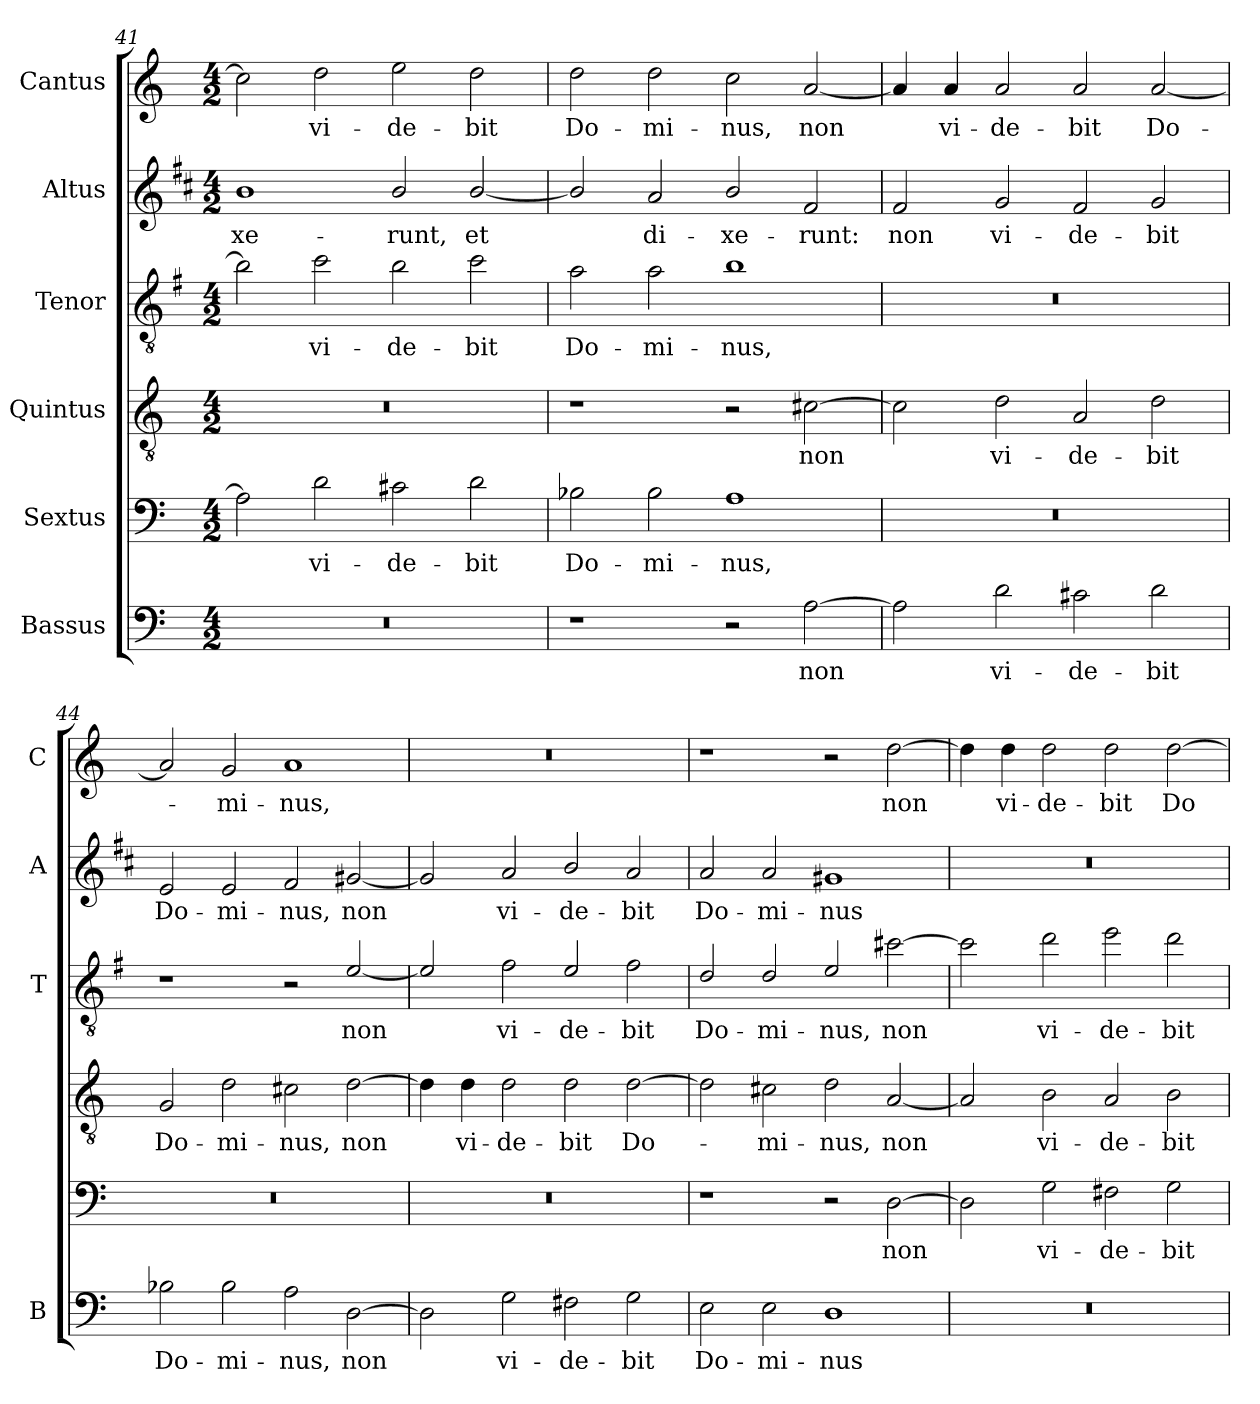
**kern	**text	**kern	**text	**kern	**text	**kern	**text	**kern	**text	**kern	**text
*part6	*part6	*part5	*part5	*part4	*part4	*part3	*part3	*part2	*part2	*part1	*part1
*staff6	*staff6	*staff5	*staff5	*staff4	*staff4	*staff3	*staff3	*staff2	*staff2	*staff1	*staff1
*I"Bassus	*	*I"Sextus	*	*I"Quintus	*	*I"Tenor	*	*I"Altus	*	*I"Cantus	*
*I'B	*	*	*	*	*	*I'T	*	*I'A	*	*I'C	*
*clefF4	*	*clefF4	*	*clefGv2	*	*clefGv2	*	*clefG2	*	*clefG2	*
*	*	*	*	*	*	*ITrd4c7	*	*ITrd1c2	*	*	*
*k[]	*	*k[]	*	*k[]	*	*k[]	*	*k[]	*	*k[]	*
*C:	*	*C:	*	*C:	*	*C:	*	*C:	*	*C:	*
*M4/2	*	*M4/2	*	*M4/2	*	*M4/2	*	*M4/2	*	*M4/2	*
=41	=41	=41	=41	=41	=41	=41	=41	=41	=41	=41	=41
!	!	!	!	!	!	!	!	!	!LO:LY:b	!	!
0r	.	2A\]	.	0r	.	2e\]	.	1a	-xe-	2cc#\]	.
!	!	!	!LO:LY:b	!	!	!	!LO:LY:b	!	!	!	!LO:LY:b
.	.	2d\	vi-	.	.	2f\	vi-	.	.	2dd\	vi-
!	!	!	!LO:LY:b	!	!	!	!LO:LY:b	!	!LO:LY:b	!	!LO:LY:b
.	.	2c#X\	-de-	.	.	2e\	-de-	2a/	-runt,	2ee\	-de-
!	!	!	!LO:LY:b	!	!	!	!LO:LY:b	!	!LO:LY:b	!	!LO:LY:b
.	.	2d\	-bit	.	.	2f\	-bit	[2a/	et	2dd\	-bit
=42	=42	=42	=42	=42	=42	=42	=42	=42	=42	=42	=42
!	!	!	!LO:LY:b	!	!	!	!LO:LY:b	!	!	!	!LO:LY:b
1r	.	2B-X\	Do-	1r	.	2d\	Do-	2a/]	.	2dd\	Do-
!	!	!	!LO:LY:b	!	!	!	!LO:LY:b	!	!LO:LY:b	!	!LO:LY:b
.	.	2B-\	-mi-	.	.	2d\	-mi-	2g/	di-	2dd\	-mi-
!	!	!	!LO:LY:b	!	!	!	!LO:LY:b	!	!LO:LY:b	!	!LO:LY:b
2r	.	1A	-nus,	2r	.	1e	-nus,	2a/	-xe-	2cc\	-nus,
!	!LO:LY:b	!	!	!	!LO:LY:b	!	!	!	!LO:LY:b	!	!LO:LY:b
[2A\	non	.	.	[2c#X\	non	.	.	2e/	-runt:	[2a/	non
!!LO:LB:g=z
=43	=43	=43	=43	=43	=43	=43	=43	=43	=43	=43	=43
!	!	!	!	!	!	!	!	!	!LO:LY:b	!	!
2A\]	.	0r	.	2c#\]	.	0r	.	2e/	non	4a/]	.
!	!	!	!	!	!	!	!	!	!	!	!LO:LY:b
.	.	.	.	.	.	.	.	.	.	4a/	vi-
!	!LO:LY:b	!	!	!	!LO:LY:b	!	!	!	!LO:LY:b	!	!LO:LY:b
2d\	vi-	.	.	2d\	vi-	.	.	2f/	vi-	2a/	-de-
!	!LO:LY:b	!	!	!	!LO:LY:b	!	!	!	!LO:LY:b	!	!LO:LY:b
2c#X\	-de-	.	.	2A/	-de-	.	.	2e/	-de-	2a/	-bit
!	!LO:LY:b	!	!	!	!LO:LY:b	!	!	!	!LO:LY:b	!	!LO:LY:b
2d\	-bit	.	.	2d\	-bit	.	.	2f/	-bit	[2a/	Do-
=44	=44	=44	=44	=44	=44	=44	=44	=44	=44	=44	=44
!	!LO:LY:b	!	!	!	!LO:LY:b	!	!	!	!LO:LY:b	!	!
2B-X\	Do-	0r	.	2G/	Do-	1r	.	2d/	Do-	2a/]	.
!	!LO:LY:b	!	!	!	!LO:LY:b	!	!	!	!LO:LY:b	!	!LO:LY:b
2B-\	-mi-	.	.	2d\	-mi-	.	.	2d/	-mi-	2g/	-mi-
!	!LO:LY:b	!	!	!	!LO:LY:b	!	!	!	!LO:LY:b	!	!LO:LY:b
2A\	-nus,	.	.	2c#X\	-nus,	2r	.	2e/	-nus,	1a	-nus,
!	!LO:LY:b	!	!	!	!LO:LY:b	!	!LO:LY:b	!	!LO:LY:b	!	!
[2D\	non	.	.	[2d\	non	[2A/	non	[2f#X/	non	.	.
=45	=45	=45	=45	=45	=45	=45	=45	=45	=45	=45	=45
2D\]	.	0r	.	4d\]	.	2A/]	.	2f#/]	.	0r	.
!	!	!	!	!	!LO:LY:b	!	!	!	!	!	!
.	.	.	.	4d\	vi-	.	.	.	.	.	.
!	!LO:LY:b	!	!	!	!LO:LY:b	!	!LO:LY:b	!	!LO:LY:b	!	!
2G\	vi-	.	.	2d\	-de-	2B\	vi-	2g/	vi-	.	.
!	!LO:LY:b	!	!	!	!LO:LY:b	!	!LO:LY:b	!	!LO:LY:b	!	!
2F#X\	-de-	.	.	2d\	-bit	2A/	-de-	2a/	-de-	.	.
!	!LO:LY:b	!	!	!	!LO:LY:b	!	!LO:LY:b	!	!LO:LY:b	!	!
2G\	-bit	.	.	[2d\	Do-	2B\	-bit	2g/	-bit	.	.
=46	=46	=46	=46	=46	=46	=46	=46	=46	=46	=46	=46
!	!LO:LY:b	!	!	!	!	!	!LO:LY:b	!	!LO:LY:b	!	!
2E\	Do-	1r	.	2d\]	.	2G/	Do-	2g/	Do-	1r	.
!	!LO:LY:b	!	!	!	!LO:LY:b	!	!LO:LY:b	!	!LO:LY:b	!	!
2E\	-mi-	.	.	2c#X\	-mi-	2G/	-mi-	2g/	-mi-	.	.
!	!LO:LY:b	!	!	!	!LO:LY:b	!	!LO:LY:b	!	!LO:LY:b	!	!
1D	-nus	2r	.	2d\	-nus,	2A/	-nus,	1f#X	-nus	2r	.
!	!	!	!LO:LY:b	!	!LO:LY:b	!	!LO:LY:b	!	!	!	!LO:LY:b
.	.	[2D\	non	[2A/	non	[2f#X\	non	.	.	[2dd\	non
=47	=47	=47	=47	=47	=47	=47	=47	=47	=47	=47	=47
0r	.	2D\]	.	2A/]	.	2f#\]	.	0r	.	4dd\]	.
!	!	!	!	!	!	!	!	!	!	!	!LO:LY:b
.	.	.	.	.	.	.	.	.	.	4dd\	vi-
!	!	!	!LO:LY:b	!	!LO:LY:b	!	!LO:LY:b	!	!	!	!LO:LY:b
.	.	2G\	vi-	2B\	vi-	2g\	vi-	.	.	2dd\	-de-
!	!	!	!LO:LY:b	!	!LO:LY:b	!	!LO:LY:b	!	!	!	!LO:LY:b
.	.	2F#X\	-de-	2A/	-de-	2a\	-de-	.	.	2dd\	-bit
!	!	!	!LO:LY:b	!	!LO:LY:b	!	!LO:LY:b	!	!	!	!LO:LY:b
.	.	2G\	-bit	2B\	-bit	2g\	-bit	.	.	[2dd\	Do-
=	=	=	=	=	=	=	=	=	=	=	=
*-	*-	*-	*-	*-	*-	*-	*-	*-	*-	*-	*-
